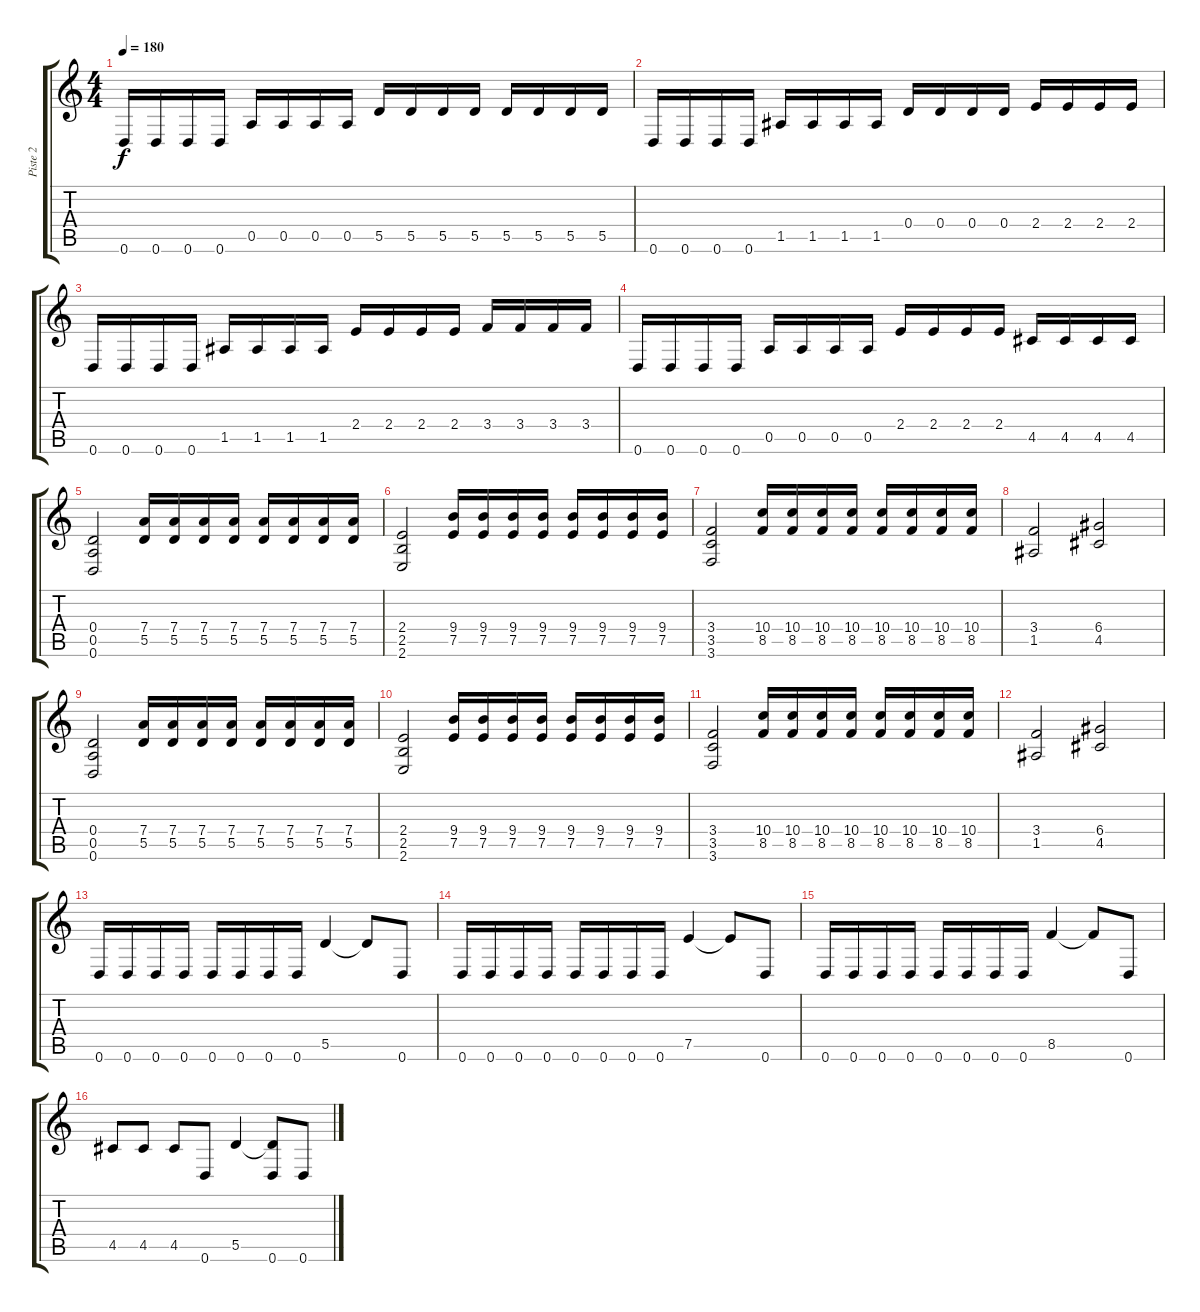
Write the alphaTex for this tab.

\track ("Piste 2" "Piste 2") {instrument distortionguitar}
\staff {score tabs}
\tuning (E4 B3 G3 D3 A2 D2) {hide}
\ts (4 4)
\tempo 180
\clef g2
\ks c
0.6.16{dy f} 0.6.16 0.6.16 0.6.16 0.5.16 0.5.16 0.5.16 0.5.16 5.5.16 5.5.16 5.5.16 5.5.16 5.5.16 5.5.16 5.5.16 5.5.16 |
0.6.16 0.6.16 0.6.16 0.6.16 1.5.16 1.5.16 1.5.16 1.5.16 0.4.16 0.4.16 0.4.16 0.4.16 2.4.16 2.4.16 2.4.16 2.4.16 |
0.6.16 0.6.16 0.6.16 0.6.16 1.5.16 1.5.16 1.5.16 1.5.16 2.4.16 2.4.16 2.4.16 2.4.16 3.4.16 3.4.16 3.4.16 3.4.16 |
0.6.16 0.6.16 0.6.16 0.6.16 0.5.16 0.5.16 0.5.16 0.5.16 2.4.16 2.4.16 2.4.16 2.4.16 4.5.16 4.5.16 4.5.16 4.5.16 |
(0.4 0.5 0.6).2 (7.4 5.5).16 (7.4 5.5).16 (7.4 5.5).16 (7.4 5.5).16 (7.4 5.5).16 (7.4 5.5).16 (7.4 5.5).16 (7.4 5.5).16 |
(2.4 2.5 2.6).2 (9.4 7.5).16 (9.4 7.5).16 (9.4 7.5).16 (9.4 7.5).16 (9.4 7.5).16 (9.4 7.5).16 (9.4 7.5).16 (9.4 7.5).16 |
(3.4 3.5 3.6).2 (10.4 8.5).16 (10.4 8.5).16 (10.4 8.5).16 (10.4 8.5).16 (10.4 8.5).16 (10.4 8.5).16 (10.4 8.5).16 (10.4 8.5).16 |
(3.4 1.5).2 (6.4 4.5).2 |
(0.4 0.5 0.6).2 (7.4 5.5).16 (7.4 5.5).16 (7.4 5.5).16 (7.4 5.5).16 (7.4 5.5).16 (7.4 5.5).16 (7.4 5.5).16 (7.4 5.5).16 |
(2.4 2.5 2.6).2 (9.4 7.5).16 (9.4 7.5).16 (9.4 7.5).16 (9.4 7.5).16 (9.4 7.5).16 (9.4 7.5).16 (9.4 7.5).16 (9.4 7.5).16 |
(3.4 3.5 3.6).2 (10.4 8.5).16 (10.4 8.5).16 (10.4 8.5).16 (10.4 8.5).16 (10.4 8.5).16 (10.4 8.5).16 (10.4 8.5).16 (10.4 8.5).16 |
(3.4 1.5).2 (6.4 4.5).2 |
0.6.16 0.6.16 0.6.16 0.6.16 0.6.16 0.6.16 0.6.16 0.6.16 5.5.4 5.5{t}.8 0.6.8 |
0.6.16 0.6.16 0.6.16 0.6.16 0.6.16 0.6.16 0.6.16 0.6.16 7.5.4 7.5{t}.8 0.6.8 |
0.6.16 0.6.16 0.6.16 0.6.16 0.6.16 0.6.16 0.6.16 0.6.16 8.5.4 8.5{t}.8 0.6.8 |
4.5.8 4.5.8 4.5.8 0.6.8 5.5.4 (5.5{t} 0.6).8 0.6.8
